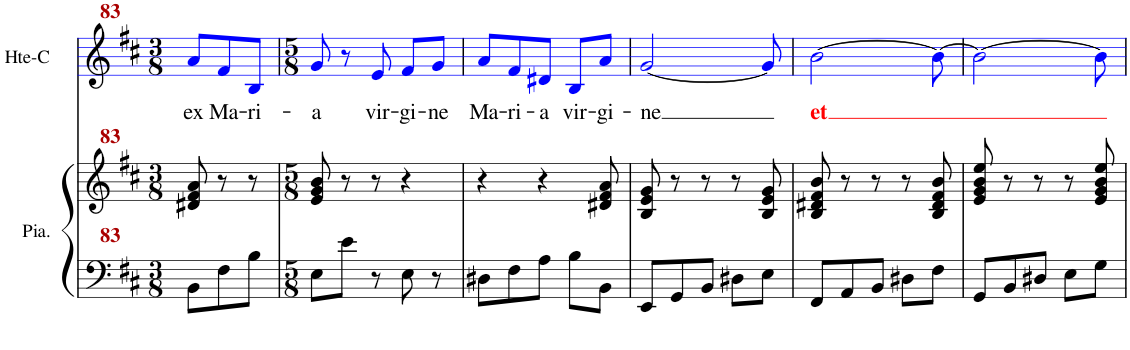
**kern	**kern	**kern	**text
*part2	*part2	*part1	*part1
*staff3	*staff2	*staff1	*staff1
*I"Piano	*	*I"Haute-Contre	*
*I'Pno.	*	*I'Hte-C	*
!!LO:PB:g=z
*clefF4	*clefG2	*clefG2	*
*k[f#c#]	*k[f#c#]	*k[f#c#]	*
*M3/8	*M3/8	*M3/8	*
=83	=83	=83	=83
!	!	!	!LO:LY:b
8BB\L	8d#X/ 8f#/ 8a/	8ai/L	ex
!	!	!	!LO:LY:b
8F#\	8r	8f#i/	Ma-
!	!	!	!LO:LY:b
8B\J	8r	8Bi/J	-ri-
=84	=84	=84	=84
*M5/8	*M5/8	*M5/8	*
!	!	!	!LO:LY:b
8E\L	8e/ 8g/ 8b/	8gi/	-a
8e\J	8r	8r	.
!	!	!	!LO:LY:b
8r	8r	8ei/	vir-
!	!	!	!LO:LY:b
8E\	4r	8f#i/L	-gi-
!	!	!	!LO:LY:b
8r	.	8gi/J	-ne
=85	=85	=85	=85
!	!	!	!LO:LY:b
8D#X\L	4r	8ai/L	Ma-
!	!	!	!LO:LY:b
8F#\	.	8f#i/	-ri-
!	!	!	!LO:LY:b
8A\J	4r	8d#Xi/J	-a
!	!	!	!LO:LY:b
8B\L	.	8Bi/L	vir-
!	!	!	!LO:LY:b
8BB\J	8d#X/ 8f#/ 8a/	8ai/J	-gi-
=86	=86	=86	=86
!	!	!	!LO:LY:b
8EE/L	8B/ 8e/ 8g/	[2gi/	-ne
8GG/	8r	.	.
8BB/J	8r	.	.
8D#X\L	8r	.	.
8E\J	8B/ 8e/ 8g/	8gi/]	.
=87	=87	=87	=87
!	!	!	!LO:LY:b:color=#FF0000
8FF#/L	8B/ 8d#X/ 8f#/ 8b/	[2bi\	et
8AA/	8r	.	.
8BB/J	8r	.	.
8D#X\L	8r	.	.
8F#\J	8B/ 8d#/ 8f#/ 8b/	8bi\_	.
=88	=88	=88	=88
8GG/L	8e/ 8g/ 8b/ 8ee/	2bi\_	.
8BB/	8r	.	.
8D#X/J	8r	.	.
8E\L	8r	.	.
8G\J	8e/ 8g/ 8b/ 8ee/	8bi\]	.
=	=	=	=
*-	*-	*-	*-
